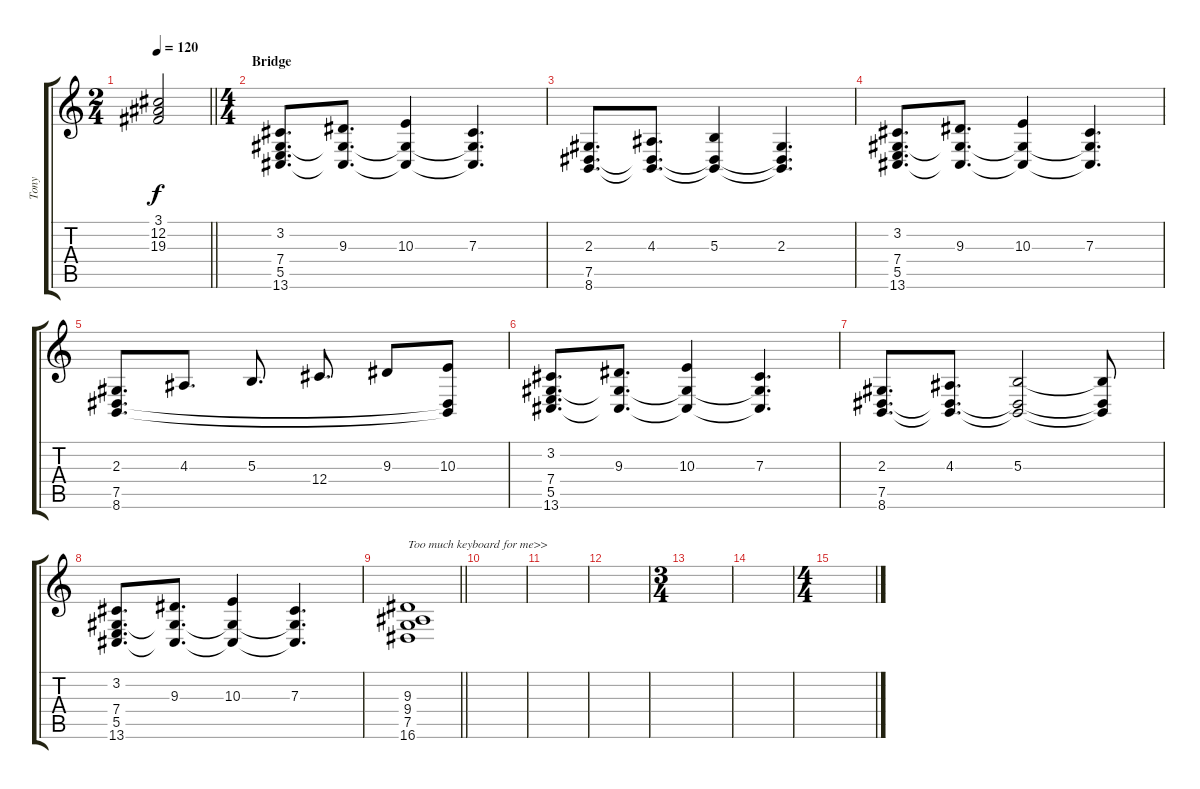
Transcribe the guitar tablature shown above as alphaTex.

\track ("Tony" "Tony") {instrument stringensemble2}
\staff {score tabs}
\tuning (Eb4 Bb3 Gb3 Db3 Ab2 Eb2) {hide}
\ts (2 4)
\tempo 120
\clef g2
\barLineRight lightlight
\ks c
(3.1{t} 12.2{t} 19.3{t}).2{dy f} |
\ts (4 4)
\section ("" "Bridge")
(3.2 7.4 5.5 13.6).8{d instrument stringensemble1} (9.3 7.4{t} 5.5{t}).8{d} (10.3 7.4{t} 5.5{t}).4 (7.3 7.4{t} 5.5{t}).4{d} |
(2.3 7.5 8.6).8{d} (4.3 7.5{t} 8.6{t}).8{d} (5.3 7.5{t} 8.6{t}).4 (2.3 7.5{t} 8.6{t}).4{d} |
(3.2 7.4 5.5 13.6).8{d instrument stringensemble1} (9.3 7.4{t} 5.5{t}).8{d} (10.3 7.4{t} 5.5{t}).4 (7.3 7.4{t} 5.5{t}).4{d} |
(2.3 7.5 8.6).8{d} 4.3.8{d} 5.3.8{d} 12.4.8{d} 9.3.8 (10.3 7.5{t} 8.6{t}).8 |
(3.2 7.4 5.5 13.6).8{d instrument stringensemble1} (9.3 7.4{t} 5.5{t}).8{d} (10.3 7.4{t} 5.5{t}).4 (7.3 7.4{t} 5.5{t}).4{d} |
(2.3 7.5 8.6).8{d} (4.3 7.5{t} 8.6{t}).8{d} (5.3 7.5{t} 8.6{t}).2 (5.3{t} 7.5{t} 8.6{t}).8 |
(3.2 7.4 5.5 13.6).8{d instrument stringensemble1} (9.3 7.4{t} 5.5{t}).8{d} (10.3 7.4{t} 5.5{t}).4 (7.3 7.4{t} 5.5{t}).4{d} |
\barLineRight lightlight
(9.3 9.4 7.5 16.6).1{txt "Too much keyboard for me>>"} |
\section ("" "")
|
|
|
\ts (3 4)
|
|
\ts (4 4)
